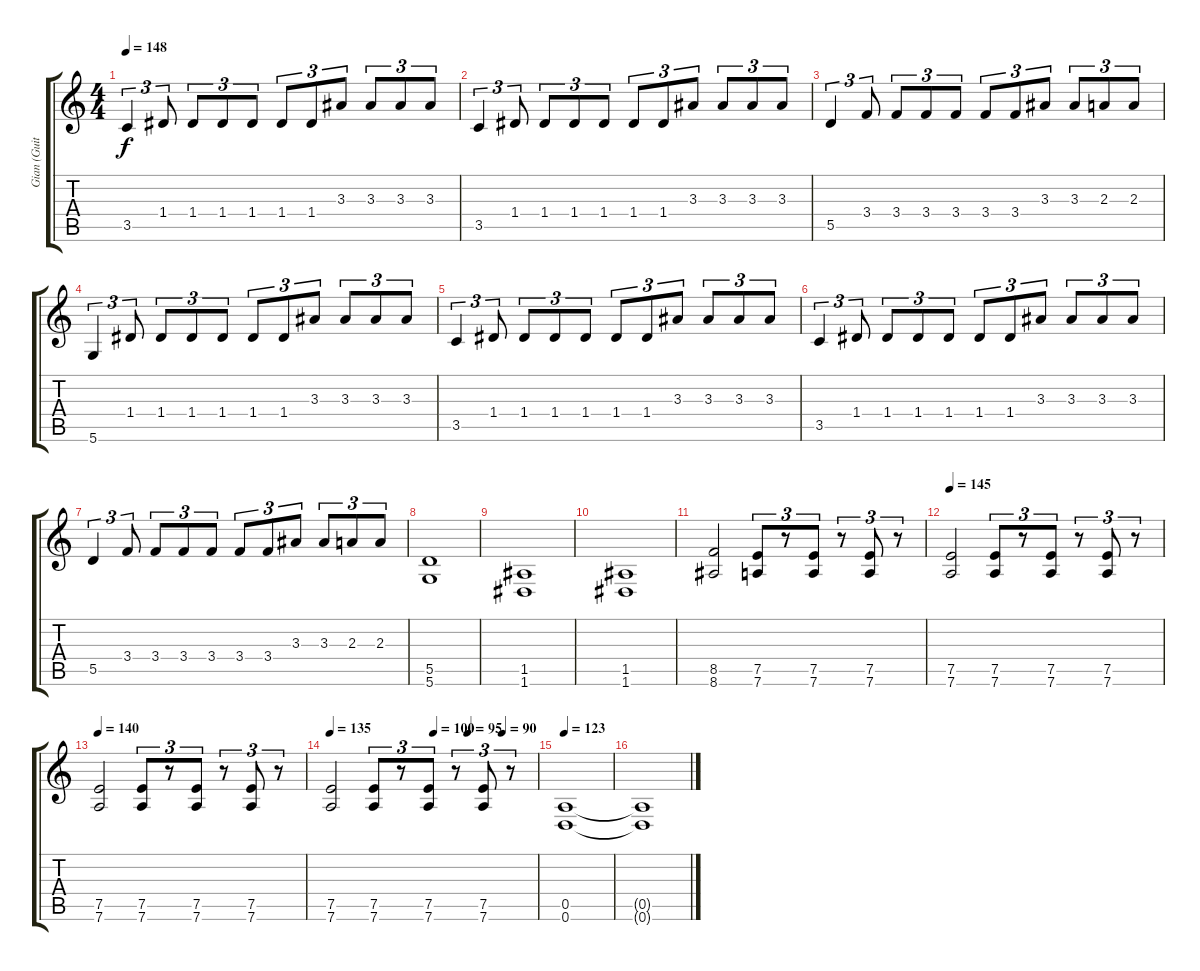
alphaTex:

\track ("Gian (Guitar)" "Gian (Guit") {instrument overdrivenguitar}
\staff {score tabs}
\tuning (E4 B3 G3 D3 A2 D2) {hide}
\ts (4 4)
\tempo 148
\clef g2
\ks c
3.5.4{tu (3 2) dy f} 1.4.8{tu (3 2)} 1.4.8{tu (3 2)} 1.4.8{tu (3 2)} 1.4.8{tu (3 2)} 1.4.8{tu (3 2)} 1.4.8{tu (3 2)} 3.3.8{tu (3 2)} 3.3.8{tu (3 2)} 3.3.8{tu (3 2)} 3.3.8{tu (3 2)} |
3.5.4{tu (3 2)} 1.4.8{tu (3 2)} 1.4.8{tu (3 2)} 1.4.8{tu (3 2)} 1.4.8{tu (3 2)} 1.4.8{tu (3 2)} 1.4.8{tu (3 2)} 3.3.8{tu (3 2)} 3.3.8{tu (3 2)} 3.3.8{tu (3 2)} 3.3.8{tu (3 2)} |
5.5.4{tu (3 2)} 3.4.8{tu (3 2)} 3.4.8{tu (3 2)} 3.4.8{tu (3 2)} 3.4.8{tu (3 2)} 3.4.8{tu (3 2)} 3.4.8{tu (3 2)} 3.3.8{tu (3 2)} 3.3.8{tu (3 2)} 2.3.8{tu (3 2)} 2.3.8{tu (3 2)} |
5.6.4{tu (3 2)} 1.4.8{tu (3 2)} 1.4.8{tu (3 2)} 1.4.8{tu (3 2)} 1.4.8{tu (3 2)} 1.4.8{tu (3 2)} 1.4.8{tu (3 2)} 3.3.8{tu (3 2)} 3.3.8{tu (3 2)} 3.3.8{tu (3 2)} 3.3.8{tu (3 2)} |
3.5.4{tu (3 2)} 1.4.8{tu (3 2)} 1.4.8{tu (3 2)} 1.4.8{tu (3 2)} 1.4.8{tu (3 2)} 1.4.8{tu (3 2)} 1.4.8{tu (3 2)} 3.3.8{tu (3 2)} 3.3.8{tu (3 2)} 3.3.8{tu (3 2)} 3.3.8{tu (3 2)} |
3.5.4{tu (3 2)} 1.4.8{tu (3 2)} 1.4.8{tu (3 2)} 1.4.8{tu (3 2)} 1.4.8{tu (3 2)} 1.4.8{tu (3 2)} 1.4.8{tu (3 2)} 3.3.8{tu (3 2)} 3.3.8{tu (3 2)} 3.3.8{tu (3 2)} 3.3.8{tu (3 2)} |
5.5.4{tu (3 2)} 3.4.8{tu (3 2)} 3.4.8{tu (3 2)} 3.4.8{tu (3 2)} 3.4.8{tu (3 2)} 3.4.8{tu (3 2)} 3.4.8{tu (3 2)} 3.3.8{tu (3 2)} 3.3.8{tu (3 2)} 2.3.8{tu (3 2)} 2.3.8{tu (3 2)} |
(5.5 5.6).1 |
(1.5 1.6).1 |
(1.5 1.6).1 |
(8.5 8.6).2 (7.5 7.6).8{tu (3 2)} r.8{tu (3 2)} (7.5 7.6).8{tu (3 2)} r.8{tu (3 2)} (7.5 7.6).8{tu (3 2)} r.8{tu (3 2)} |
\tempo 145
(7.5 7.6).2 (7.5 7.6).8{tu (3 2)} r.8{tu (3 2)} (7.5 7.6).8{tu (3 2)} r.8{tu (3 2)} (7.5 7.6).8{tu (3 2)} r.8{tu (3 2)} |
\tempo 140
(7.5 7.6).2 (7.5 7.6).8{tu (3 2)} r.8{tu (3 2)} (7.5 7.6).8{tu (3 2)} r.8{tu (3 2)} (7.5 7.6).8{tu (3 2)} r.8{tu (3 2)} |
\tempo 135
\tempo (100 0.5)
\tempo (95 0.6666666666666666)
\tempo (90 0.8333333333333334)
(7.5 7.6).2 (7.5 7.6).8{tu (3 2)} r.8{tu (3 2)} (7.5 7.6).8{tu (3 2)} r.8{tu (3 2)} (7.5 7.6).8{tu (3 2)} r.8{tu (3 2)} |
\tempo 123
(0.5 0.6).1 |
(0.5{t} 0.6{t}).1
